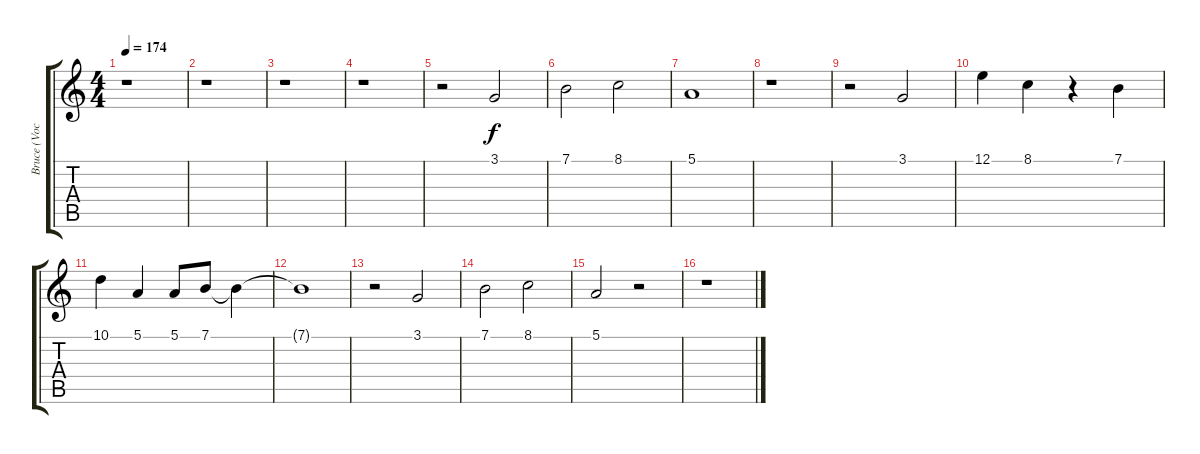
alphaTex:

\track ("Bruce (Vocals)" "Bruce (Voc") {instrument lead2sawtooth}
\staff {score tabs}
\tuning (E4 B3 G3 D3 A2 E2) {hide}
\ts (4 4)
\tempo 174
\clef g2
\ks c
r.1{dy f} |
r.1 |
r.1 |
r.1 |
r.2 3.1.2 |
7.1.2 8.1.2 |
5.1.1 |
r.1 |
r.2 3.1.2 |
12.1.4 8.1.4 r.4 7.1.4 |
10.1.4 5.1.4 5.1.8 7.1.8 7.1{t}.4 |
7.1{t}.1 |
r.2 3.1.2 |
7.1.2 8.1.2 |
5.1.2 r.2 |
r.1
